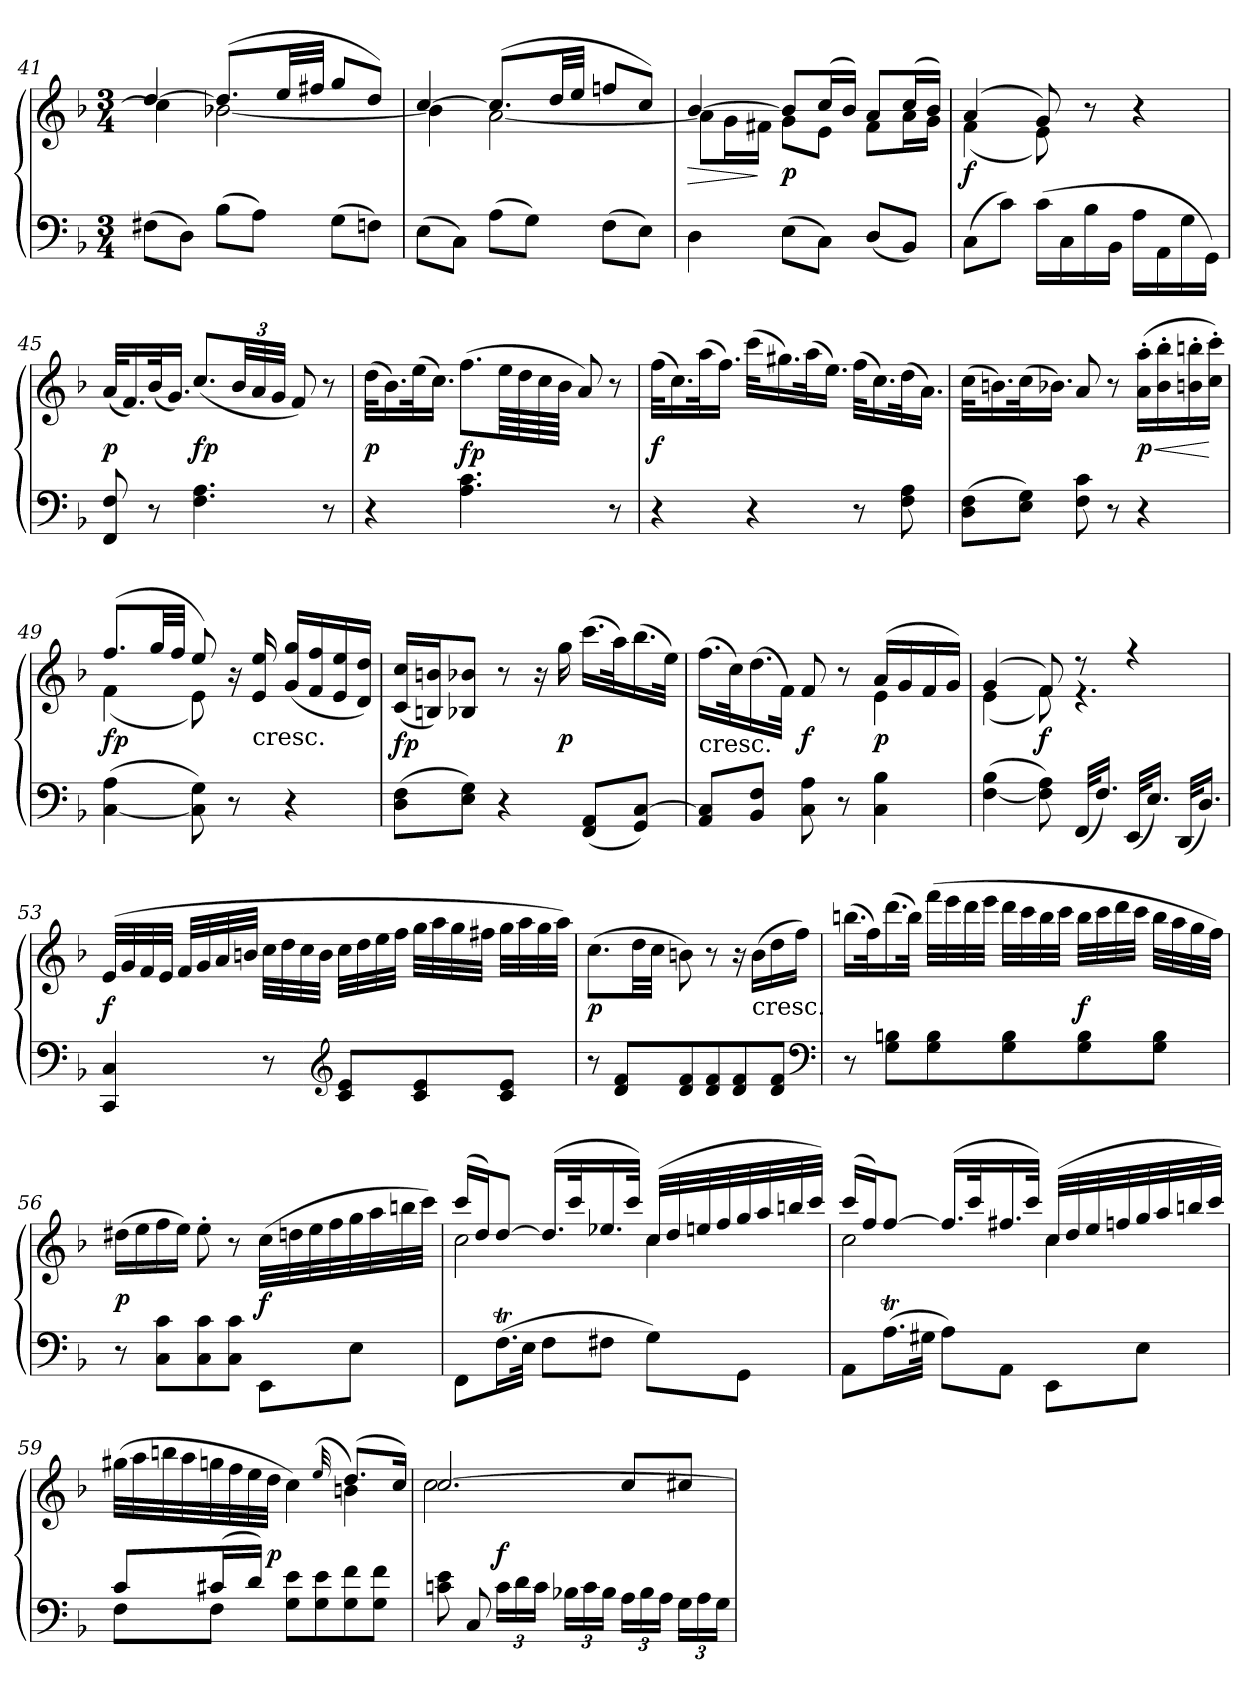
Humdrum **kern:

**kern	**kern	**dynam
*part1	*part1	*part1
*staff2	*staff1	*staff1/2
*clefF4	*clefG2	*
*k[b-]	*k[b-]	*
*F:	*F:	*
*M3/4	*M3/4	*
=41	=41	=41
*	*^	*
(8F#XL	[4dd	4cc]	.
8DJ)	.	.	.
(8B-L	(8.ddL]	[2b-X	.
8AJ)	.	.	.
.	32eeLL	.	.
.	32ff#XJJJ	.	.
(8GL	8ggL	.	.
8FnJ)	8ddJ)	.	.
=42	=42	=42	=42
(8EL	[4cc	4b-]	.
8CJ)	.	.	.
(8AL	(8.ccL]	[2a	.
8GJ)	.	.	.
.	32ddLL	.	.
.	32eeJJJ	.	.
(8FL	8ffnL	.	.
8EJ)	8ccJ)	.	.
=43	=43	=43	=43
4D	[4b-	8aL]	>
.	.	16gL	.
.	.	16f#XJJ	]
(8EL	8b-L]	8gL	p
8CJ)	(16ccL	8eJ	.
.	16b-JJ)	.	.
(8DL	8aL	8f#L	.
8BB-J)	(16ccL	16aL	.
.	16b-JJ)	16gJJ	.
=44	=44	=44	=44
(8CL	(4a	(4f	f
8cJ)	.	.	.
(16cLL	8g)	8e)	.
16C	.	.	.
16B-	8r	4.ryy	.
16BB-JJ	.	.	.
16ALL	4r	.	.
16AA	.	.	.
16G	.	.	.
16GGJJ)	.	.	.
*	*v	*v	*
=45	=45	=45
8FF 8F	(32aKLL	p
.	16.f)	.
8r	(32b-K	.
.	16.gJJ)	.
4.F 4.A	(8.ccL	fp
.	48b-LL	.
.	48a	.
.	48gJJJ	.
.	8f)	.
8r	8r	.
=46	=46	=46
4r	(32ddKLL	p
.	16.b-)	.
.	(32eeK	.
.	16.ccJJ)	.
4.A 4.c	(8.ffL	fp
.	64eeLLL	.
.	64dd	.
.	64cc	.
.	64b-JJJJ	.
.	8a)	.
8r	8r	.
=47	=47	=47
4r	(32ffKLL	f
.	16.cc)	.
.	(32aaK	.
.	16.ffJJ)	.
4r	(32cccKLL	.
.	16.gg#X)	.
.	(32aaK	.
.	16.eeJJ)	.
8r	(32ffKLL	.
.	16.cc)	.
8F 8A	(32ddK	.
.	16.aJJ)	.
=48	=48	=48
(8D 8FL	(32ccKLL	.
.	16.bn)	.
8E 8GJ)	(32ccK	.
.	16.b-XJJ)	.
8F 8c	8a	.
8r	8r	.
4r	(16a' 16aa'LL	< p
.	16b-' 16bb-'	.
.	16bn' 16bbn'	.
.	16cc' 16ccc'JJ)	[
=49	=49	=49
*	*^	*
([4C 4A	(8.ffL	(4f	fp
.	32ggLL	.	.
.	32ffJJJ	.	.
8C] 8G)	8ee)	8e)	.
8r	16r	4.ryy	.
!	!LO:TX:c:t=cresc.	!	!
.	16e 16ee	.	.
4r	(16g/ 16gg/LL	.	.
.	16f/ 16ff/	.	.
.	16e/ 16ee/	.	.
.	16d/ 16dd/JJ)	.	.
*	*v	*v	*
=50	=50	=50
(8D 8FL	(16c 16ccLL	fp
.	16Bn 16bnJ)	.
8E 8GJ)	8B-X 8b-XJ	.
4r	8r	.
.	16r	.
.	16gg	p
(8FF 8AAL	(16.cccLL	.
.	32aaK)	.
8GG [8CJ)	(16.bb-	.
.	32eeJJk)	.
=51	=51	=51
*	*^	*
!	!LO:TX:c:t=cresc.	!	!
8AA 8C]L	2ryy	(16.ffLL	.
.	.	32ccK)	.
8BB- 8FJ	.	(16.dd	.
.	.	32fJJk)	.
8C 8A	.	8f	f
8r	.	8r	.
4C 4B-	(16aLL	4e	p
.	16g	.	.
.	16f	.	.
.	16gJJ)	.	.
=52	=52	=52	=52
([4F 4B-	(4g	(4e	.
8F] 8A)	8f)	8f)	f
(32FFKLL	8r	4.r	.
16.FJJ)	.	.	.
(32EEKLL	4r	.	.
16.EJJ)	.	.	.
(32DDKLL	.	.	.
16.DJJ)	.	.	.
*	*v	*v	*
=53	=53	=53
4CC 4C	(32eLLL	f
.	32g	.
.	32f	.
.	32eJJJ	.
.	32fLLL	.
.	32g	.
.	32a	.
.	32bnJJJ	.
8r	32ccLLL	.
.	32dd	.
.	32cc	.
.	32bJJJ	.
*clefG2	*	*
8c 8eL	32ccLLL	.
.	32dd	.
.	32ee	.
.	32ffJJJ	.
8c 8e	32ggLLL	.
.	32aa	.
.	32gg	.
.	32ff#XJJJ	.
8c 8eJ	32ggLLL	.
.	32aa	.
.	32gg	.
.	32aaJJJ)	.
=54	=54	=54
8r	(8.ccL	p
8d 8fL	.	.
.	32ddLL	.
.	32ccJJJ	.
8d 8f	8bn)	.
8d 8f	8r	.
8d 8f	16r	.
!	!LO:TX:c:t=cresc.	!
.	(16bLL	.
8d 8fJ	16dd	.
.	16ffJJ)	.
*clefF4	*	*
=55	=55	=55
8r	(16.bbnLL	.
.	32ffK)	.
8G 8BnL	(16.ddd	.
.	32bbJJk)	.
8G 8B	(32fffLLL	.
.	32eee	.
.	32ddd	.
.	32eeeJJJ	.
8G 8B	32dddLLL	.
.	32ccc	.
.	32bb	.
.	32cccJJJ	.
8G 8B	32bbLLL	f
.	32ccc	.
.	32ddd	.
.	32cccJJJ	.
8G 8BJ	32bbLLL	.
.	32aa	.
.	32gg	.
.	32ffJJJ)	.
=56	=56	=56
8r	(16dd#XLL	p
.	16ee	.
8C 8cL	16ff	.
.	16eeJJ)	.
8C 8c	8ee'	.
8C 8cJ	8r	.
8EE\L	(32ccLLL	f
.	32ddn	.
.	32ee	.
.	32ff	.
8E\J	32gg	.
.	32aa	.
.	32bbn	.
.	32cccJJJ)	.
=57	=57	=57
*	*^	*
8FF\L	(16cccLL	2cc	.
.	16ddJ)	.	.
(16.FT\L	[8ddJ	.	.
32E\JJk	.	.	.
8FL	(16.ddLL]	.	.
.	32cccK	.	.
8F#XJ	16.ee-X	.	.
.	32cccJJk)	.	.
8G\L)	(32ccLLL	4cc	.
.	32dd	.	.
.	32een	.	.
.	32ff	.	.
8GG\J	32gg	.	.
.	32aa	.	.
.	32bbn	.	.
.	32cccJJJ)	.	.
=58	=58	=58	=58
8AAL	(16cccLL	2cc	.
.	16ffJ)	.	.
(16.AtL	[8ffJ	.	.
32G#XJJk	.	.	.
8AL)	(16.ffLL]	.	.
.	32cccK	.	.
8AAJ	16.ff#X	.	.
.	32cccJJk)	.	.
8EE\L	(32ccLLL	4cc	.
.	32dd	.	.
.	32ee	.	.
.	32ffn	.	.
8E\J	32gg	.	.
.	32aa	.	.
.	32bbn	.	.
.	32cccJJJ)	.	.
=59	=59	=59	=59
*^	*	*	*
8cL	8FL	2ryy	(32gg#XLLL	.
.	.	.	32aa	.
.	.	.	32bbn	.
.	.	.	32aa	.
(<16c#XL	8FJ	.	32ggn	.
.	.	.	32ff	.
16dJJ)	.	.	32ee	.
.	.	.	32ddJJJ	p
2ryy	8G 8eL	.	4cc)	.
.	8G 8e	.	.	.
.	.	(>32qqee	.	.
.	8G 8f	(8.ddL)	4bn	.
.	8G 8fJ	.	.	.
.	.	16ccJk)	.	.
*v	*v	*	*	*
=60	=60	=60	=60
*	*	*^	*
8cn 8e	[2.cc	2cc	4ryy	.
8C	.	.	.	.
24cLL	.	.	2ryy	f
24d	.	.	.	.
24cJJ	.	.	.	.
24B-XLL	.	.	.	.
24c	.	.	.	.
24B-JJ	.	.	.	.
24ALL	.	8cc/L	.	.
24B-	.	.	.	.
24AJJ	.	.	.	.
24GLL	.	8cc#X/J	.	.
24A	.	.	.	.
24GJJ	.	.	.	.
*	*v	*v	*v	*
=	=	=
*-	*-	*-
